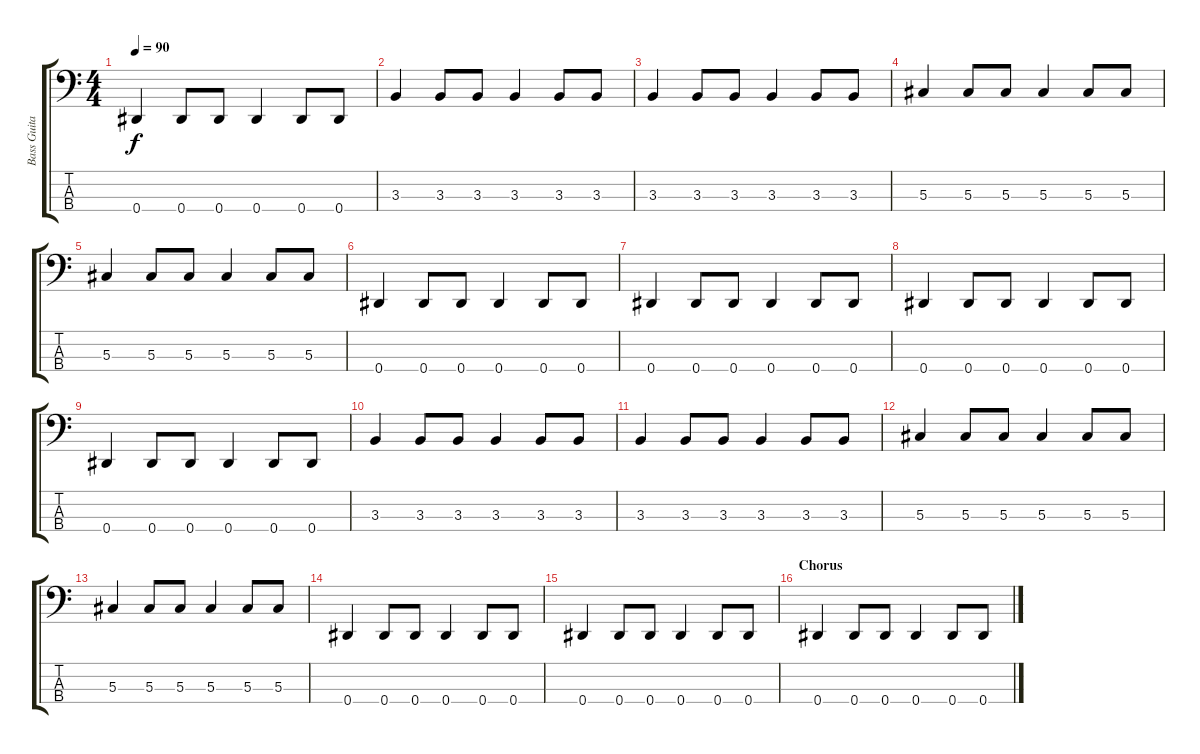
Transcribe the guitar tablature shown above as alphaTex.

\track ("Bass Guitar" "Bass Guita") {instrument electricbasspick}
\staff {score tabs}
\tuning (Gb2 Db2 Ab1 Eb1) {hide}
\ts (4 4)
\tempo 90
\clef f4
\ks c
0.4.4{dy f} 0.4.8 0.4.8 0.4.4 0.4.8 0.4.8 |
3.3.4 3.3.8 3.3.8 3.3.4 3.3.8 3.3.8 |
3.3.4 3.3.8 3.3.8 3.3.4 3.3.8 3.3.8 |
5.3.4 5.3.8 5.3.8 5.3.4 5.3.8 5.3.8 |
5.3.4 5.3.8 5.3.8 5.3.4 5.3.8 5.3.8 |
0.4.4 0.4.8 0.4.8 0.4.4 0.4.8 0.4.8 |
0.4.4 0.4.8 0.4.8 0.4.4 0.4.8 0.4.8 |
0.4.4 0.4.8 0.4.8 0.4.4 0.4.8 0.4.8 |
0.4.4 0.4.8 0.4.8 0.4.4 0.4.8 0.4.8 |
3.3.4 3.3.8 3.3.8 3.3.4 3.3.8 3.3.8 |
3.3.4 3.3.8 3.3.8 3.3.4 3.3.8 3.3.8 |
5.3.4 5.3.8 5.3.8 5.3.4 5.3.8 5.3.8 |
5.3.4 5.3.8 5.3.8 5.3.4 5.3.8 5.3.8 |
0.4.4 0.4.8 0.4.8 0.4.4 0.4.8 0.4.8 |
0.4.4 0.4.8 0.4.8 0.4.4 0.4.8 0.4.8 |
\section ("" "Chorus")
0.4.4 0.4.8 0.4.8 0.4.4 0.4.8 0.4.8
